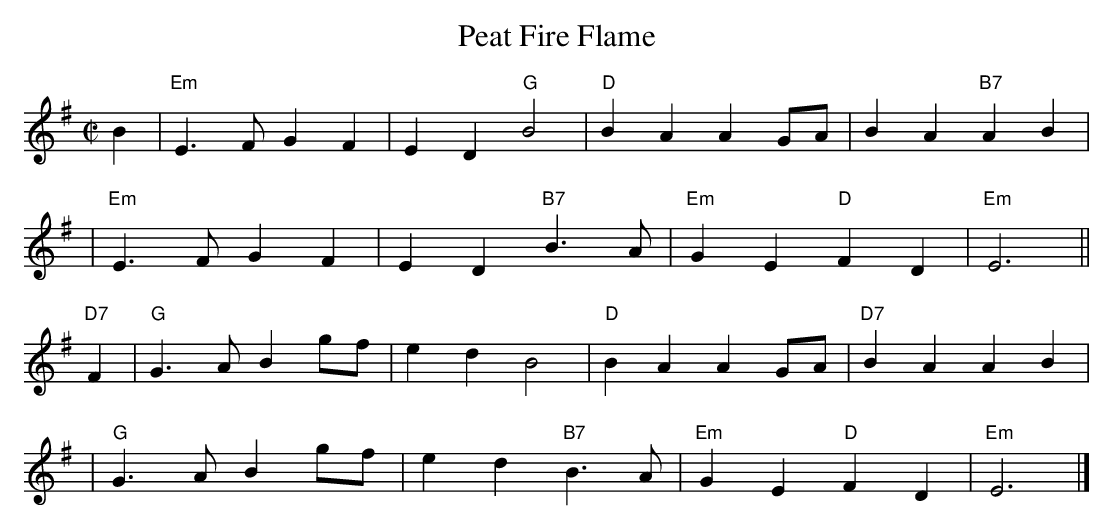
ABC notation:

X:1
T: Peat Fire Flame
M: C|
L: 1/4
K: Em
B \
| "Em"E>F GF | ED "G"B2 | "D"BA AG/A/ | BA "B7"AB |
| "Em"E>F GF | ED "B7"B>A | "Em"GE "D"FD | "Em"E3 ||
"D7"F \
| "G"G>A Bg/f/ | ed B2 | "D"BA AG/A/ | "D7"BA AB |
| "G"G>A Bg/f/ | ed "B7"B>A | "Em"GE "D"FD | "Em"E3 |]
